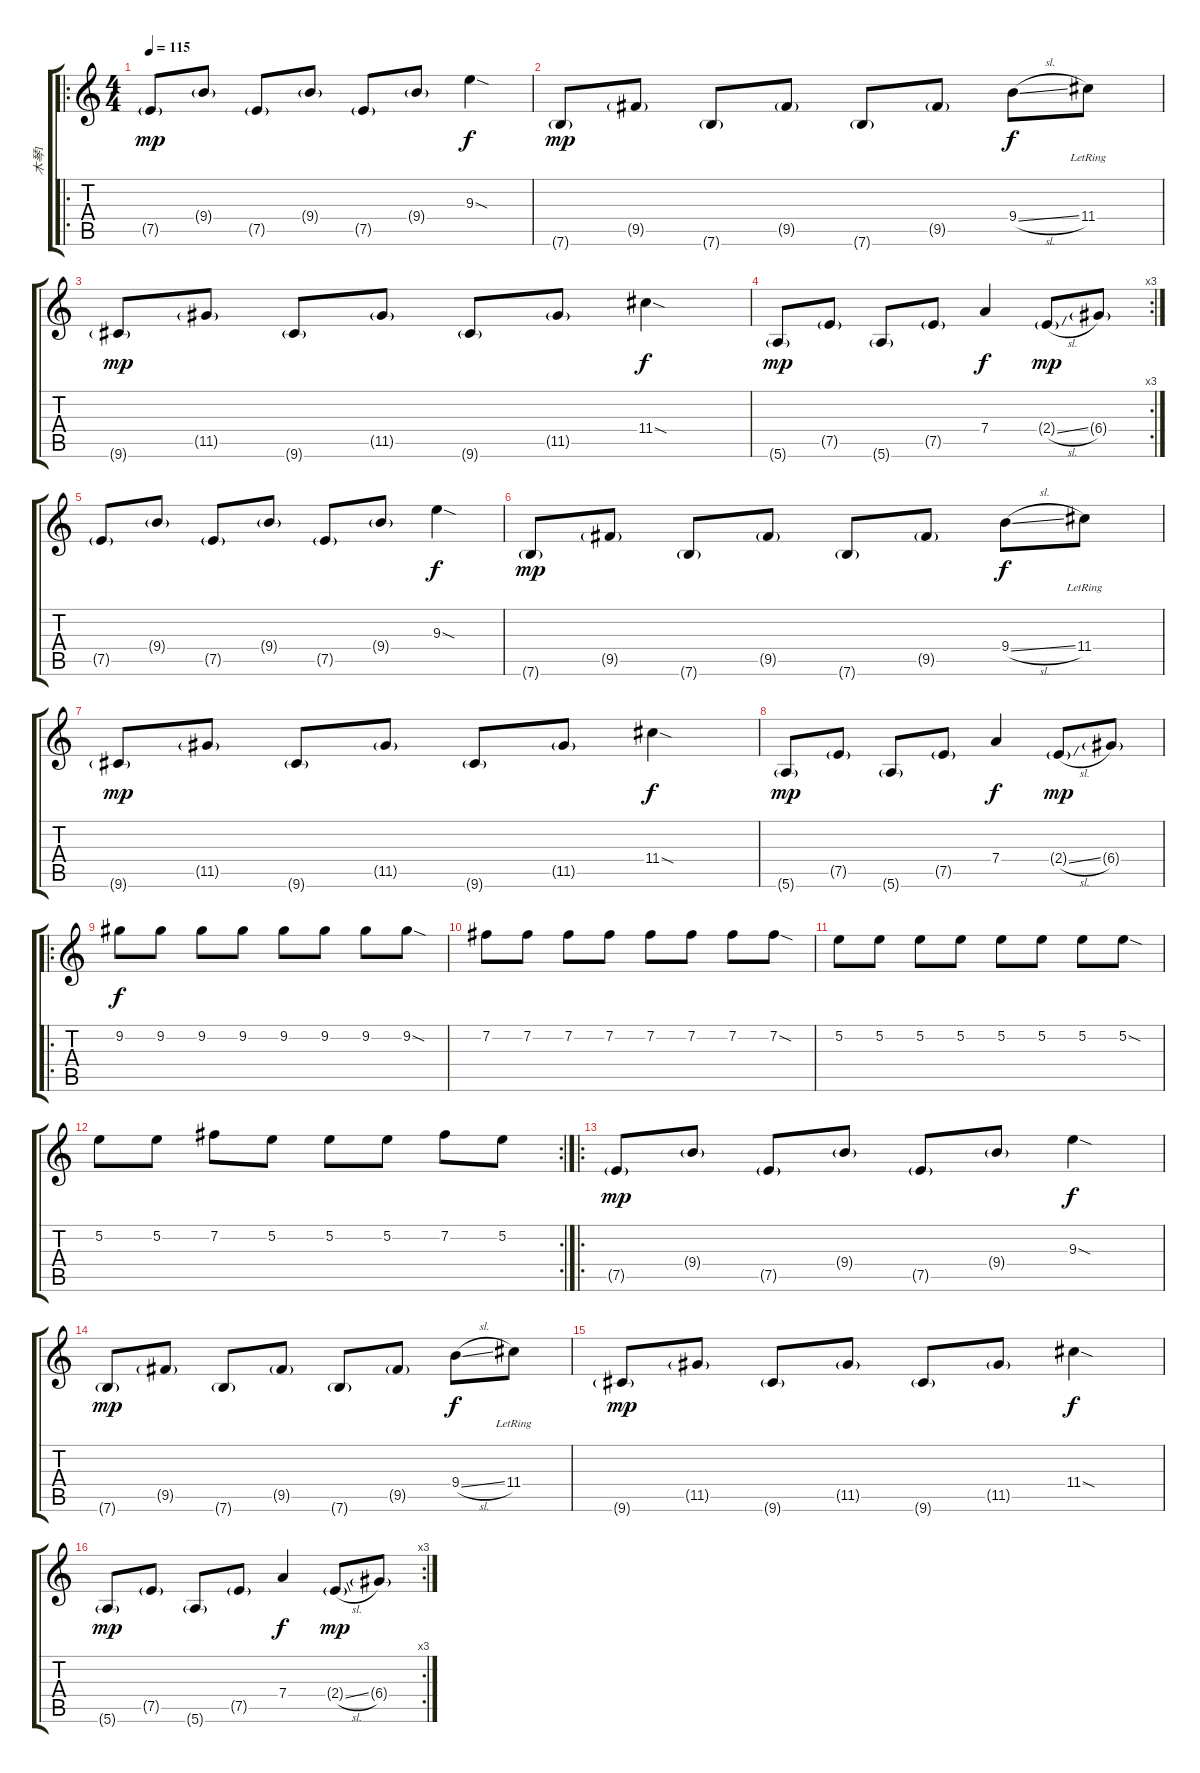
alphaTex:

\track ("木琴1" "木琴1") {instrument acousticguitarnylon}
\staff {score tabs}
\tuning (E4 B3 G3 D3 A2 E2) {hide}
\ro
\ts (4 4)
\tempo 115
\clef g2
\ks c
7.5{g}.8{dy mp} 9.4{g}.8 7.5{g}.8 9.4{g}.8 7.5{g}.8 9.4{g}.8 9.3{sod}.4{dy f} |
7.6{g}.8{dy mp} 9.5{g}.8 7.6{g}.8 9.5{g}.8 7.6{g}.8 9.5{g}.8 9.4{sl}.8{dy f} 11.4{lr}.8 |
9.6{g}.8{dy mp} 11.5{g}.8 9.6{g}.8 11.5{g}.8 9.6{g}.8 11.5{g}.8 11.4{sod}.4{dy f} |
\rc 3
5.6{g}.8{dy mp} 7.5{g}.8 5.6{g}.8 7.5{g}.8 7.4.4{dy f} 2.4{sl g}.8{dy mp} 6.4{g}.8 |
7.5{g}.8 9.4{g}.8 7.5{g}.8 9.4{g}.8 7.5{g}.8 9.4{g}.8 9.3{sod}.4{dy f} |
7.6{g}.8{dy mp} 9.5{g}.8 7.6{g}.8 9.5{g}.8 7.6{g}.8 9.5{g}.8 9.4{sl}.8{dy f} 11.4{lr}.8 |
9.6{g}.8{dy mp} 11.5{g}.8 9.6{g}.8 11.5{g}.8 9.6{g}.8 11.5{g}.8 11.4{sod}.4{dy f} |
5.6{g}.8{dy mp} 7.5{g}.8 5.6{g}.8 7.5{g}.8 7.4.4{dy f} 2.4{sl g}.8{dy mp} 6.4{g}.8 |
\ro
9.2.8{dy f} 9.2.8 9.2.8 9.2.8 9.2.8 9.2.8 9.2.8 9.2{sod}.8 |
7.2.8 7.2.8 7.2.8 7.2.8 7.2.8 7.2.8 7.2.8 7.2{sod}.8 |
5.2.8 5.2.8 5.2.8 5.2.8 5.2.8 5.2.8 5.2.8 5.2{sod}.8 |
\rc 2
5.2.8 5.2.8 7.2.8 5.2.8 5.2.8 5.2.8 7.2.8 5.2.8 |
\ro
7.5{g}.8{dy mp} 9.4{g}.8 7.5{g}.8 9.4{g}.8 7.5{g}.8 9.4{g}.8 9.3{sod}.4{dy f} |
7.6{g}.8{dy mp} 9.5{g}.8 7.6{g}.8 9.5{g}.8 7.6{g}.8 9.5{g}.8 9.4{sl}.8{dy f} 11.4{lr}.8 |
9.6{g}.8{dy mp} 11.5{g}.8 9.6{g}.8 11.5{g}.8 9.6{g}.8 11.5{g}.8 11.4{sod}.4{dy f} |
\rc 3
5.6{g}.8{dy mp} 7.5{g}.8 5.6{g}.8 7.5{g}.8 7.4.4{dy f} 2.4{sl g}.8{dy mp} 6.4{g}.8
